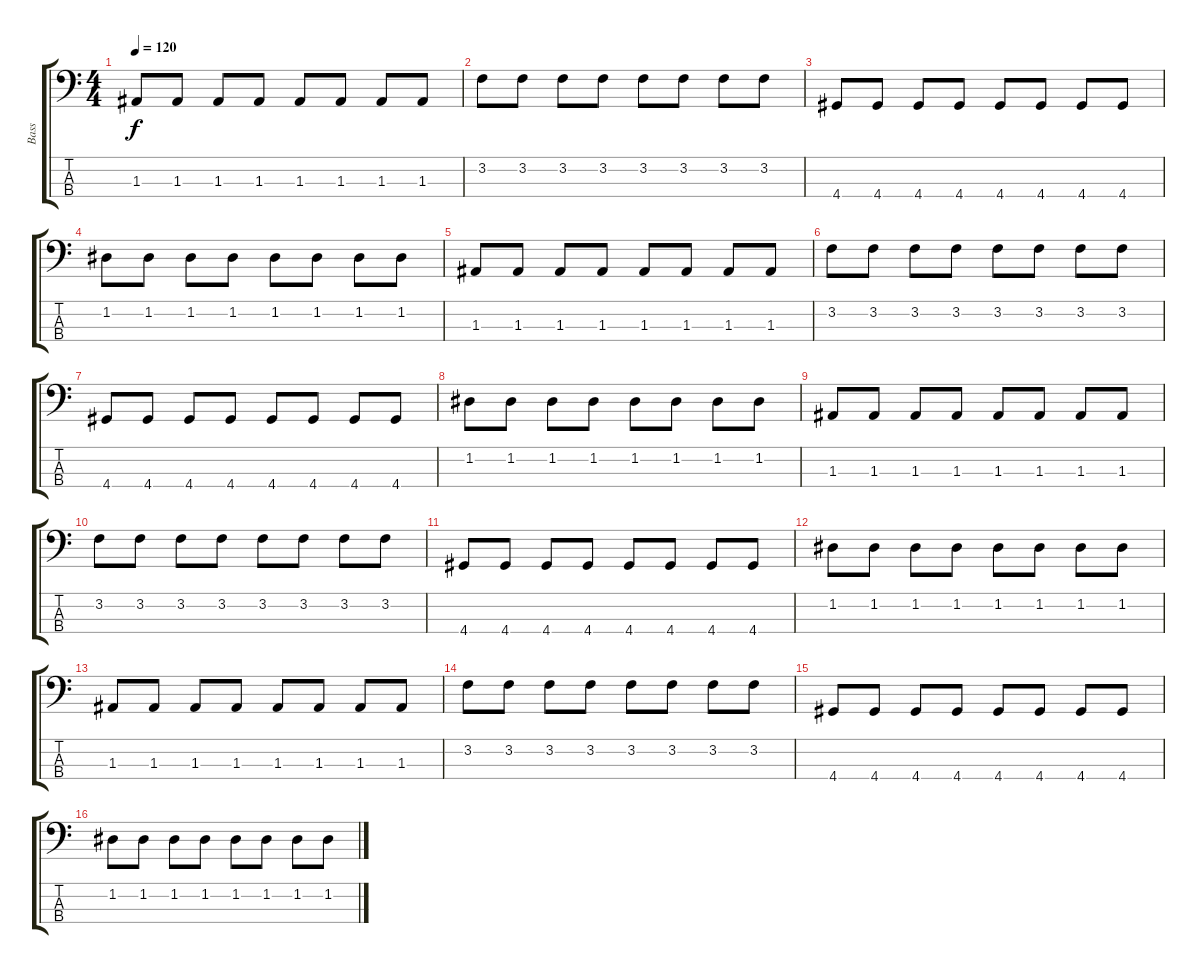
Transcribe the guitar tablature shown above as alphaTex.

\track ("Bass" "Bass") {instrument electricbassfinger}
\staff {score tabs}
\tuning (G2 D2 A1 E1) {hide}
\ts (4 4)
\tempo 120
\clef f4
\ks c
1.3.8{dy f} 1.3.8 1.3.8 1.3.8 1.3.8 1.3.8 1.3.8 1.3.8 |
3.2.8 3.2.8 3.2.8 3.2.8 3.2.8 3.2.8 3.2.8 3.2.8 |
4.4.8 4.4.8 4.4.8 4.4.8 4.4.8 4.4.8 4.4.8 4.4.8 |
1.2.8 1.2.8 1.2.8 1.2.8 1.2.8 1.2.8 1.2.8 1.2.8 |
1.3.8 1.3.8 1.3.8 1.3.8 1.3.8 1.3.8 1.3.8 1.3.8 |
3.2.8 3.2.8 3.2.8 3.2.8 3.2.8 3.2.8 3.2.8 3.2.8 |
4.4.8 4.4.8 4.4.8 4.4.8 4.4.8 4.4.8 4.4.8 4.4.8 |
1.2.8 1.2.8 1.2.8 1.2.8 1.2.8 1.2.8 1.2.8 1.2.8 |
1.3.8 1.3.8 1.3.8 1.3.8 1.3.8 1.3.8 1.3.8 1.3.8 |
3.2.8 3.2.8 3.2.8 3.2.8 3.2.8 3.2.8 3.2.8 3.2.8 |
4.4.8 4.4.8 4.4.8 4.4.8 4.4.8 4.4.8 4.4.8 4.4.8 |
1.2.8 1.2.8 1.2.8 1.2.8 1.2.8 1.2.8 1.2.8 1.2.8 |
1.3.8 1.3.8 1.3.8 1.3.8 1.3.8 1.3.8 1.3.8 1.3.8 |
3.2.8 3.2.8 3.2.8 3.2.8 3.2.8 3.2.8 3.2.8 3.2.8 |
4.4.8 4.4.8 4.4.8 4.4.8 4.4.8 4.4.8 4.4.8 4.4.8 |
1.2.8 1.2.8 1.2.8 1.2.8 1.2.8 1.2.8 1.2.8 1.2.8
